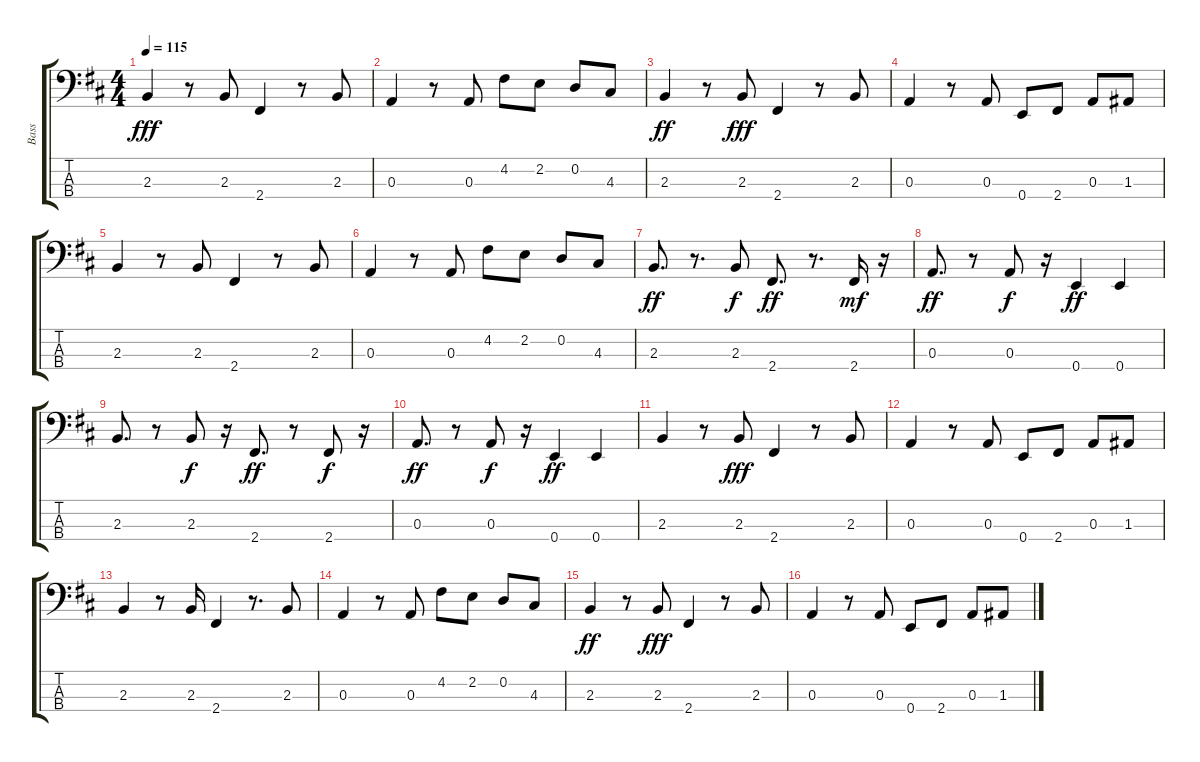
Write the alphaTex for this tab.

\track ("Bass" "Bass") {instrument electricbassfinger}
\staff {score tabs}
\tuning (G2 D2 A1 E1) {hide}
\ts (4 4)
\tempo 115
\clef f4
\ks d
2.3.4{dy fff} r.8 2.3.8 2.4.4 r.8 2.3.8 |
0.3.4 r.8 0.3.8 4.2.8 2.2.8 0.2.8 4.3.8 |
2.3.4{dy ff} r.8 2.3.8{dy fff} 2.4.4 r.8 2.3.8 |
0.3.4 r.8 0.3.8 0.4.8 2.4.8 0.3.8 1.3.8 |
2.3.4 r.8 2.3.8 2.4.4 r.8 2.3.8 |
0.3.4 r.8 0.3.8 4.2.8 2.2.8 0.2.8 4.3.8 |
2.3.8{d dy ff} r.8{d} 2.3.8{dy f} 2.4.8{d dy ff} r.8{d} 2.4.16{dy mf} r.16 |
0.3.8{d dy ff} r.8 0.3.8{dy f} r.16 0.4.4{dy ff} 0.4.4 |
2.3.8{d} r.8 2.3.8{dy f} r.16 2.4.8{d dy ff} r.8 2.4.8{dy f} r.16 |
0.3.8{d dy ff} r.8 0.3.8{dy f} r.16 0.4.4{dy ff} 0.4.4 |
2.3.4 r.8 2.3.8{dy fff} 2.4.4 r.8 2.3.8 |
0.3.4 r.8 0.3.8 0.4.8 2.4.8 0.3.8 1.3.8 |
2.3.4 r.8 2.3.16 2.4.4 r.8{d} 2.3.8 |
0.3.4 r.8 0.3.8 4.2.8 2.2.8 0.2.8 4.3.8 |
2.3.4{dy ff} r.8 2.3.8{dy fff} 2.4.4 r.8 2.3.8 |
0.3.4 r.8 0.3.8 0.4.8 2.4.8 0.3.8 1.3.8
